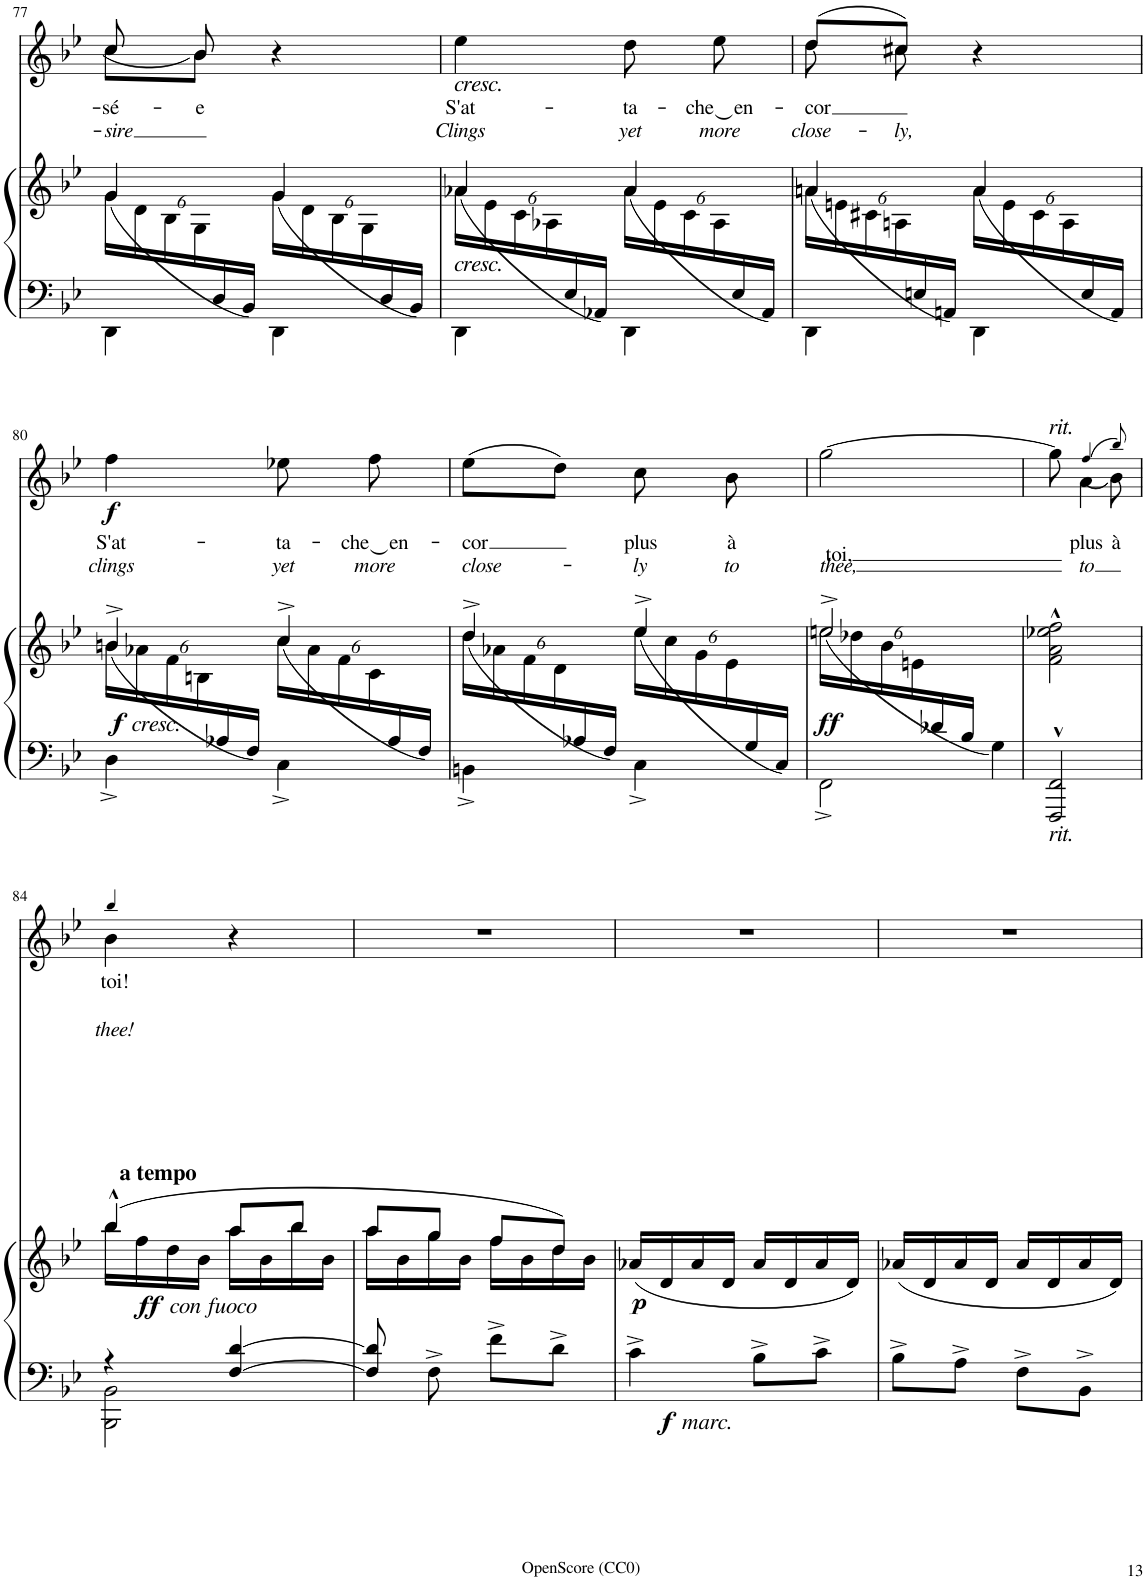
**kern	**kern	**dynam	**kern	**text	**text	**dynam
*part2	*part2	*part2	*part1	*part1	*part1	*part1
*staff3	*staff2	*staff2/3	*staff1	*staff1	*staff1	*staff1
*I"Piano	*	*	*I"Voice	*	*	*
*I'Pno	*	*	*	*	*	*
!!LO:PB:g=z
*clefF4	*clefG2	*	*clefG2	*	*	*
*k[b-e-]	*k[b-e-]	*	*k[b-e-]	*	*	*
*M2/4	*M2/4	*	*M2/4	*	*	*
=77	=77	=77	=77	=77	=77	=77
*^	*^	*	*	*	*	*
*	*	*	*Xbrackettup	*	*	*	*	*
!	!	!	!	!	!	!LO:LY:b	!LO:LY:b	!
*	*	*	*	*	*^	*	*	*
6ryy	4DD\	(4g/	24g\LL	.	8cc/	(8cc\L	-sé-	-sire	.
.	.	.	24d\	.	.	.	.	.	.
.	.	.	24B-\	.	.	.	.	.	.
!	!	!	!	!	!	!	!LO:LY:b	!	!
.	.	.	24G\	.	8b-/	8b-\J)	-e	.	.
24D/	.	.	12ryy	.	.	.	.	.	.
24BB-/JJ)	.	.	.	.	.	.	.	.	.
6ryy	4DD\	(4g/	24g\LL	.	4r	4ryy	.	.	.
.	.	.	24d\	.	.	.	.	.	.
.	.	.	24B-\	.	.	.	.	.	.
.	.	.	24G\	.	.	.	.	.	.
24D/	.	.	12ryy	.	.	.	.	.	.
24BB-/JJ)	.	.	.	.	.	.	.	.	.
*	*	*	*	*	*v	*v	*	*	*
=78	=78	=78	=78	=78	=78	=78	=78	=78
!	!	!	!	!	!LO:TX:b:i:t=cresc.	!	!	!
!	!	!LO:TX:b:i:t=cresc.	!	!	!	!	!	!
!	!	!	!	!	!	!LO:LY:b	!LO:LY:b	!
6ryy	4DD\	(4a-X/	24a-\LL	.	4ee-\	S'at-	Clings	.
.	.	.	24e-\	.	.	.	.	.
.	.	.	24c\	.	.	.	.	.
.	.	.	24A-X\	.	.	.	.	.
24E-/	.	.	12ryy	.	.	.	.	.
24AA-X/JJ)	.	.	.	.	.	.	.	.
!	!	!	!	!	!	!LO:LY:b	!LO:LY:b	!
6ryy	4DD\	(4a-/	24a-\LL	.	8dd\	-ta-	yet	.
.	.	.	24e-\	.	.	.	.	.
.	.	.	24c\	.	.	.	.	.
!	!	!	!	!	!	!LO:LY:b	!LO:LY:b	!
.	.	.	24A-\	.	8ee-\	-che‿en-	more	.
24E-/	.	.	12ryy	.	.	.	.	.
24AA-/JJ)	.	.	.	.	.	.	.	.
=79	=79	=79	=79	=79	=79	=79	=79	=79
!	!	!	!	!	!	!LO:LY:b	!LO:LY:b	!
*	*	*	*	*	*^	*	*	*
6ryy	4DD\	(4an/	24a\LL	.	(8dd/L	8dd\	-cor	close-	.
.	.	.	24en\	.	.	.	.	.	.
.	.	.	24c#X\	.	.	.	.	.	.
!	!	!	!	!	!	!	!	!LO:LY:b	!
.	.	.	24An\	.	8cc#X/J)	8cc#\	.	-ly,	.
24En/	.	.	12ryy	.	.	.	.	.	.
24AAn/JJ)	.	.	.	.	.	.	.	.	.
6ryy	4DD\	(4a/	24a\LL	.	4r	4ryy	.	.	.
.	.	.	24e\	.	.	.	.	.	.
.	.	.	24c#\	.	.	.	.	.	.
.	.	.	24A\	.	.	.	.	.	.
24E/	.	.	12ryy	.	.	.	.	.	.
24AA/JJ)	.	.	.	.	.	.	.	.	.
*	*	*	*	*	*v	*v	*	*	*
!!LO:LB:g=z
=80	=80	=80	=80	=80	=80	=80	=80	=80
!	!	!LO:TX:b:i:t=cresc.	!	!	!	!	!	!
!	!	!	!	!LO:DY:b	!	!LO:LY:b	!LO:LY:b	!LO:DY:b
6ryy	4D^<\	(4bn^/	24b\LL	f	4ff\	S'at-	clings	f
.	.	.	24a-X\	.	.	.	.	.
.	.	.	24f\	.	.	.	.	.
.	.	.	24Bn\	.	.	.	.	.
24A-X/	.	.	12ryy	.	.	.	.	.
24F/JJ)	.	.	.	.	.	.	.	.
!	!	!	!	!	!	!LO:LY:b	!LO:LY:b	!
6ryy	4C^<\	(4cc^/	24cc\LL	.	8ee-X\	-ta-	yet	.
.	.	.	24a-\	.	.	.	.	.
.	.	.	24f\	.	.	.	.	.
!	!	!	!	!	!	!LO:LY:b	!LO:LY:b	!
.	.	.	24c\	.	8ff\	-che‿en-	more	.
24A-/	.	.	12ryy	.	.	.	.	.
24F/JJ)	.	.	.	.	.	.	.	.
=81	=81	=81	=81	=81	=81	=81	=81	=81
!	!	!	!	!	!	!LO:LY:b	!LO:LY:b	!
6ryy	4BBn^<\	(4dd^/	24dd\LL	.	(8ee-\L	-cor	close-	.
.	.	.	24a-X\	.	.	.	.	.
.	.	.	24f\	.	.	.	.	.
.	.	.	24d\	.	8dd\J)	.	.	.
24A-X/	.	.	12ryy	.	.	.	.	.
24F/JJ)	.	.	.	.	.	.	.	.
!	!	!	!	!	!	!LO:LY:b	!LO:LY:b	!
6ryy	4C^<\	(4ee-^/	24ee-\LL	.	8cc\	plus	-ly	.
.	.	.	24cc\	.	.	.	.	.
.	.	.	24g\	.	.	.	.	.
!	!	!	!	!	!	!LO:LY:b	!LO:LY:b	!
.	.	.	24e-\	.	8b-\	à	to	.
24G/	.	.	12ryy	.	.	.	.	.
24C/JJ)	.	.	.	.	.	.	.	.
=82	=82	=82	=82	=82	=82	=82	=82	=82
!	!	!	!LO:N:head=open	!LO:DY:b	!	!LO:LY:b	!LO:LY:b	!
6ryy	2FF^<\	(2een^/	24ee\LL	ff	[2gg\	toi,	thee,	.
.	.	.	24dd-X\	.	.	.	.	.
.	.	.	24b-\	.	.	.	.	.
.	.	.	24en\	.	.	.	.	.
24d-X/	.	.	3ryy	.	.	.	.	.
24B-/JJ	.	.	.	.	.	.	.	.
4G\)	.	.	.	.	.	.	.	.
*v	*v	*	*	*	*	*	*	*
*	*v	*v	*	*	*	*	*
=83	=83	=83	=83	=83	=83	=83
*	*	*	*^	*	*	*
!	!	!	!LO:TX:a:i:t=rit.	!	!	!	!
!LO:TX:b:i:t=rit.	!	!	!	!	!	!	!
2FFF/^^ 2FF/^^	2f\^^ 2a\^^ 2ee-X\^^ 2ff\^^	.	8gg\]	8ryy	.	.	.
!	!	!	!	!	!LO:LY:b	!LO:LY:b	!
.	.	.	(4ff/	(4a\	plus	to	.
!	!	!	!	!	!LO:LY:b	!	!
.	.	.	8bb-/)	8b-\)	à	.	.
!!LO:LB:g=z	!!
=84	=84	=84	=84	=84	=84	=84	=84
*^	*^	*	*	*	*	*	*
!	!	!	!	!	!LO:TX:b:B:t=a tempo	!	!	!	!
!	!	!	!	!LO:DY:b	!	!	!LO:LY:b	!LO:LY:b	!
!	!	!	!	!LO:DY:n=1:b	!	!	!	!	!
4r	2BBB-\ 2BB-\	(4bb-^^/	16bb-\LL	ff other-dynamics	4bb-/	4b-\	toi!	thee!	.
.	.	.	16ff\	.	.	.	.	.	.
.	.	.	16dd\	.	.	.	.	.	.
.	.	.	16b-\JJ	.	.	.	.	.	.
[4F/ [4d/	.	8aa/L	16aa\LL	.	4r	4ryy	.	.	.
.	.	.	16b-\	.	.	.	.	.	.
.	.	8bb-/J	16bb-\	.	.	.	.	.	.
.	.	.	16b-\JJ	.	.	.	.	.	.
*v	*v	*	*	*	*v	*v	*	*	*
=85	=85	=85	=85	=85	=85	=85	=85
8F/] 8d/]	8aa/L	16aa\LL	.	2r	.	.	.
.	.	16b-\	.	.	.	.	.
8F^\	8gg/J	16gg\	.	.	.	.	.
.	.	16b-\JJ	.	.	.	.	.
8f^\L	8ff/L	16ff\LL	.	.	.	.	.
.	.	16b-\	.	.	.	.	.
8d^\J	8dd/J)	16dd\	.	.	.	.	.
.	.	16b-\JJ	.	.	.	.	.
=86	=86	=86	=86	=86	=86	=86	=86
!	!	!	!LO:DY:b=2	!	!	!	!
!	!	!	!LO:DY:n=1:b=2	!	!	!	!
!	!	!	!LO:DY:n=2:b	!	!	!	!
*	*v	*v	*	*	*	*	*
4c^\	(16a-X/LL	f other-dynamics p	2r	.	.	.
.	16d/	.	.	.	.	.
.	16a-/	.	.	.	.	.
.	16d/JJ	.	.	.	.	.
8B-^\L	16a-/LL	.	.	.	.	.
.	16d/	.	.	.	.	.
8c^\J	16a-/	.	.	.	.	.
.	16d/JJ)	.	.	.	.	.
=87	=87	=87	=87	=87	=87	=87
8B-^\L	(16a-X/LL	.	2r	.	.	.
.	16d/	.	.	.	.	.
8A^\J	16a-/	.	.	.	.	.
.	16d/JJ	.	.	.	.	.
8F^\L	16a-/LL	.	.	.	.	.
.	16d/	.	.	.	.	.
8BB-^\J	16a-/	.	.	.	.	.
.	16d/JJ)	.	.	.	.	.
=	=	=	=	=	=	=
*-	*-	*-	*-	*-	*-	*-
